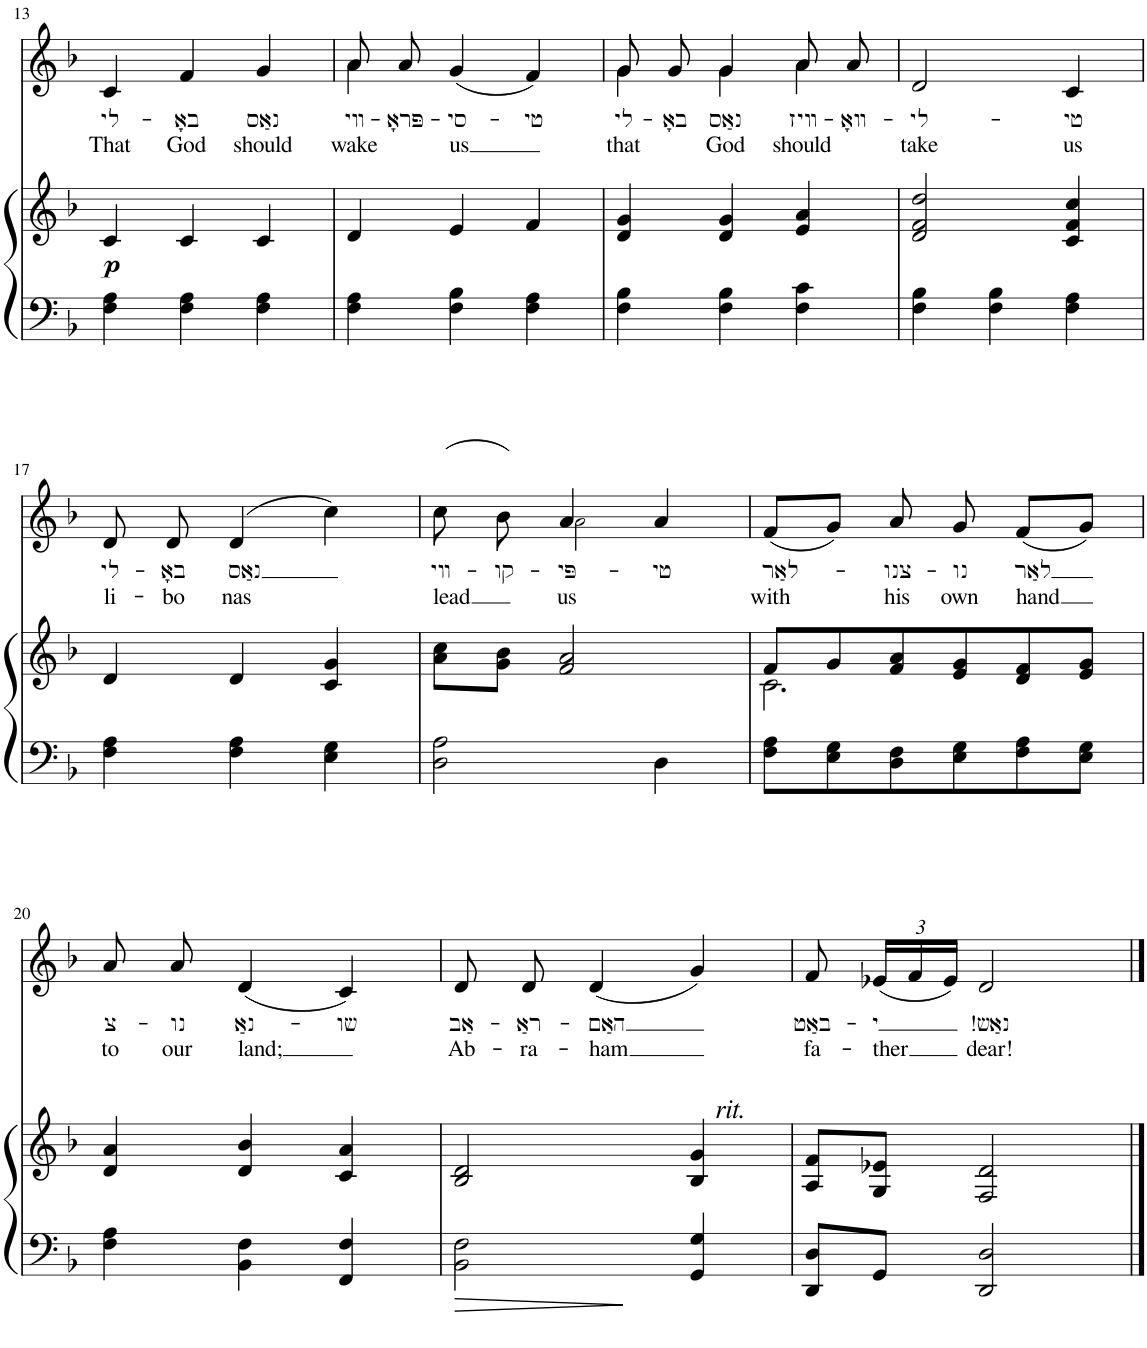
**kern	**kern	**dynam	**kern	**text	**text
*part2	*part2	*part2	*part1	*part1	*part1
*staff3	*staff2	*staff2/3	*staff1	*staff1	*staff1
*I"Klavier	*	*	*I"Piano	*	*
*	*	*	*I'Pno	*	*
!!LO:PB:g=z
*clefF4	*clefG2	*	*clefG2	*	*
*k[b-]	*k[b-]	*	*k[b-]	*	*
*M3/4	*M3/4	*	*M3/4	*	*
=13	=13	=13	=13	=13	=13
!	!	!LO:DY:b	!	!LO:LY:b	!LO:LY:b
4F\ 4A\	4c/	p	4c/	לי-	That
!	!	!	!	!LO:LY:b	!LO:LY:b
4F\ 4A\	4c/	.	4f/	-באָ	God
!	!	!	!	!LO:LY:b	!LO:LY:b
4F\ 4A\	4c/	.	4g/	נאַס	should
=14	=14	=14	=14	=14	=14
!	!	!	!	!LO:LY:b	!LO:LY:b
*	*	*	*^	*	*
4F\ 4A\	4d/	.	8a/	4a\	װי-	wake
!	!	!	!	!	!LO:LY:b	!
.	.	.	8a/	.	-פּראָ-	.
!	!	!	!	!	!LO:LY:b	!LO:LY:b
4F\ 4B-\	4e/	.	(4g/	2ryy	-סי-	us
!	!	!	!	!	!LO:LY:b	!
4F\ 4A\	4f/	.	4f/)	.	-טי	.
=15	=15	=15	=15	=15	=15	=15
!	!	!	!	!	!LO:LY:b	!LO:LY:b
4F\ 4B-\	4d/ 4g/	.	8g/	4g\	לי-	that
!	!	!	!	!	!LO:LY:b	!
.	.	.	8g/	.	-באָ	.
!	!	!	!	!	!LO:LY:b	!LO:LY:b
4F\ 4B-\	4d/ 4g/	.	4g/	4g\	נאַס	God
!	!	!	!	!	!LO:LY:b	!LO:LY:b
4F\ 4c\	4e/ 4a/	.	8a/	4a\	װיז-	should
!	!	!	!	!	!LO:LY:b	!
.	.	.	8a/	.	-װאָ-	.
*	*	*	*v	*v	*	*
=16	=16	=16	=16	=16	=16
!	!	!	!	!LO:LY:b	!LO:LY:b
4F\ 4B-\	2d/ 2f/ 2dd/	.	2d/	-לי-	take
4F\ 4B-\	.	.	.	.	.
!	!	!	!	!LO:LY:b	!LO:LY:b
4F\ 4A\	4c/ 4f/ 4cc/	.	4c/	-טי	us
!!LO:LB:g=z
=17	=17	=17	=17	=17	=17
!	!	!	!	!LO:LY:b	!LO:LY:b
4F\ 4A\	4d/	.	8d/	לי-	li-
!	!	!	!	!LO:LY:b	!LO:LY:b
.	.	.	8d/	-באָ	-bo
!	!	!	!	!LO:LY:b	!LO:LY:b
4F\ 4A\	4d/	.	(4d/	נאַס	nas
4E\ 4G\	4c/ 4g/	.	4cc\)	.	.
=18	=18	=18	=18	=18	=18
!	!	!	!	!LO:LY:b	!LO:LY:b
*	*	*	*^	*	*
2D\ 2A\	8a\ 8cc\L	.	(8cc\	4ryy	װי-	-lead
!	!	!	!	!	!LO:LY:b	!
.	8g\ 8b-\J	.	8b-\)	.	-קו-	.
!	!	!	!	!	!LO:LY:b	!LO:LY:b
.	2f/ 2a/	.	4a/	2a!\	-פּי-	us
!	!	!	!	!	!LO:LY:b	!
4D\	.	.	4a/	.	-טי	.
*	*	*	*v	*v	*	*
=19	=19	=19	=19	=19	=19
*	*^	*	*	*	*
!	!	!	!	!	!LO:LY:b	!LO:LY:b
8F\ 8A\L	8f/L	2.c\	.	(8f/L	לאַר-	with
8E\ 8G\	8g/	.	.	8g/J)	.	.
!	!	!	!	!	!LO:LY:b	!LO:LY:b
8D\ 8F\	8f/ 8a/	.	.	8a/	-צנו-	his
!	!	!	!	!	!LO:LY:b	!LO:LY:b
8E\ 8G\	8e/ 8g/	.	.	8g/	-נו	own
!	!	!	!	!	!LO:LY:b	!LO:LY:b
8F\ 8A\	8d/ 8f/	.	.	(8f/L	לאַר	hand
8E\ 8G\J	8e/ 8g/J	.	.	8g/J)	.	.
*	*v	*v	*	*	*	*
!!LO:LB:g=z
=20	=20	=20	=20	=20	=20
!	!	!	!	!LO:LY:b	!LO:LY:b
4F\ 4A\	4d/ 4a/	.	8a/	צ-	to
!	!	!	!	!LO:LY:b	!LO:LY:b
.	.	.	8a/	-נו	our
!	!	!	!	!LO:LY:b	!LO:LY:b
4BB-\ 4F\	4d/ 4b-/	.	(4d/	נאַ-	land;
!	!	!	!	!LO:LY:b	!
4FF/ 4F/	4c/ 4a/	.	4c/)	-שו	.
=21	=21	=21	=21	=21	=21
!	!	!	!	!LO:LY:b	!LO:LY:b
2BB-\ 2F\	2B-/ 2d/	.	8d/	אַב-	Ab-
!	!	!	!	!LO:LY:b	!LO:LY:b
.	.	.	8d/	-ראַ-	-ra-
!	!	!	!	!LO:LY:b	!LO:LY:b
.	.	.	(4d/	-האַם	-ham
!	!	!	!LO:TX:b:i:t=rit.	!	!
4GG/ 4G/	4B-/ 4g/	.	4g/)	.	.
=22	=22	=22	=22	=22	=22
!	!	!	!	!LO:LY:b	!LO:LY:b
8DD/ 8D/L	8A/ 8f/L	.	8f/	באַט-	fa-
*	*	*	*Xbrackettup	*	*
!	!	!	!	!LO:LY:b	!LO:LY:b
8GG/J	8G/ 8e-X/J	.	(24e-X/LL	-י	-ther
.	.	.	24f/	.	.
.	.	.	24e-/JJ)	.	.
!	!	!	!	!LO:LY:b	!LO:LY:b
2DD/ 2D/	2F/ 2d/	.	2d/	נאַש!	dear!
==	==	==	==	==	==
*-	*-	*-	*-	*-	*-
